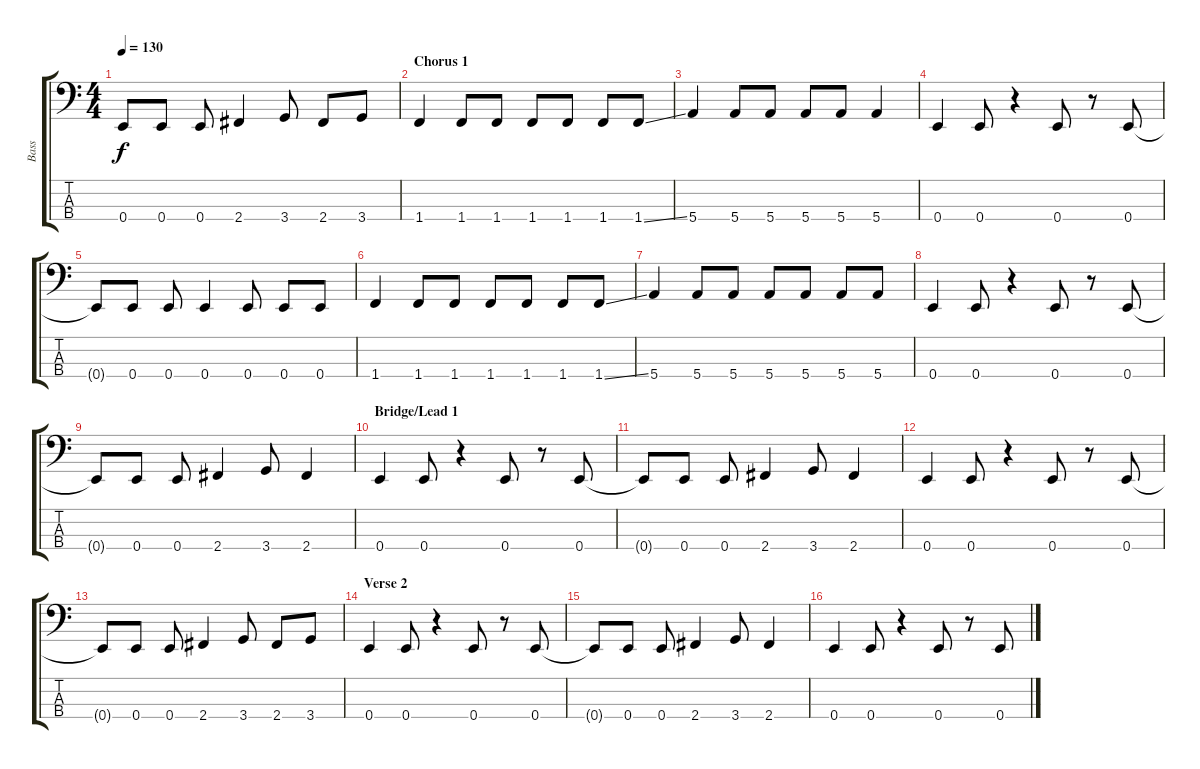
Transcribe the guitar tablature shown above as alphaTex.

\track ("Bass" "Bass") {instrument electricbasspick}
\staff {score tabs}
\tuning (G2 D2 A1 E1) {hide}
\ts (4 4)
\tempo 130
\clef f4
\ks c
0.4{t}.8{dy f} 0.4.8 0.4.8 2.4.4 3.4.8 2.4.8 3.4.8 |
\section ("" "Chorus 1")
1.4.4 1.4.8 1.4.8 1.4.8 1.4.8 1.4.8 1.4{ss}.8 |
5.4.4 5.4.8 5.4.8 5.4.8 5.4.8 5.4.4 |
0.4.4 0.4.8 r.4 0.4.8 r.8 0.4.8 |
0.4{t}.8 0.4.8 0.4.8 0.4.4 0.4.8 0.4.8 0.4.8 |
1.4.4 1.4.8 1.4.8 1.4.8 1.4.8 1.4.8 1.4{ss}.8 |
5.4.4 5.4.8 5.4.8 5.4.8 5.4.8 5.4.8 5.4.8 |
0.4.4 0.4.8 r.4 0.4.8 r.8 0.4.8 |
0.4{t}.8 0.4.8 0.4.8 2.4.4 3.4.8 2.4.4 |
\section ("" "Bridge/Lead 1")
0.4.4 0.4.8 r.4 0.4.8 r.8 0.4.8 |
0.4{t}.8 0.4.8 0.4.8 2.4.4 3.4.8 2.4.4 |
0.4.4 0.4.8 r.4 0.4.8 r.8 0.4.8 |
0.4{t}.8 0.4.8 0.4.8 2.4.4 3.4.8 2.4.8 3.4.8 |
\section ("" "Verse 2")
0.4.4 0.4.8 r.4 0.4.8 r.8 0.4.8 |
0.4{t}.8 0.4.8 0.4.8 2.4.4 3.4.8 2.4.4 |
0.4.4 0.4.8 r.4 0.4.8 r.8 0.4.8
